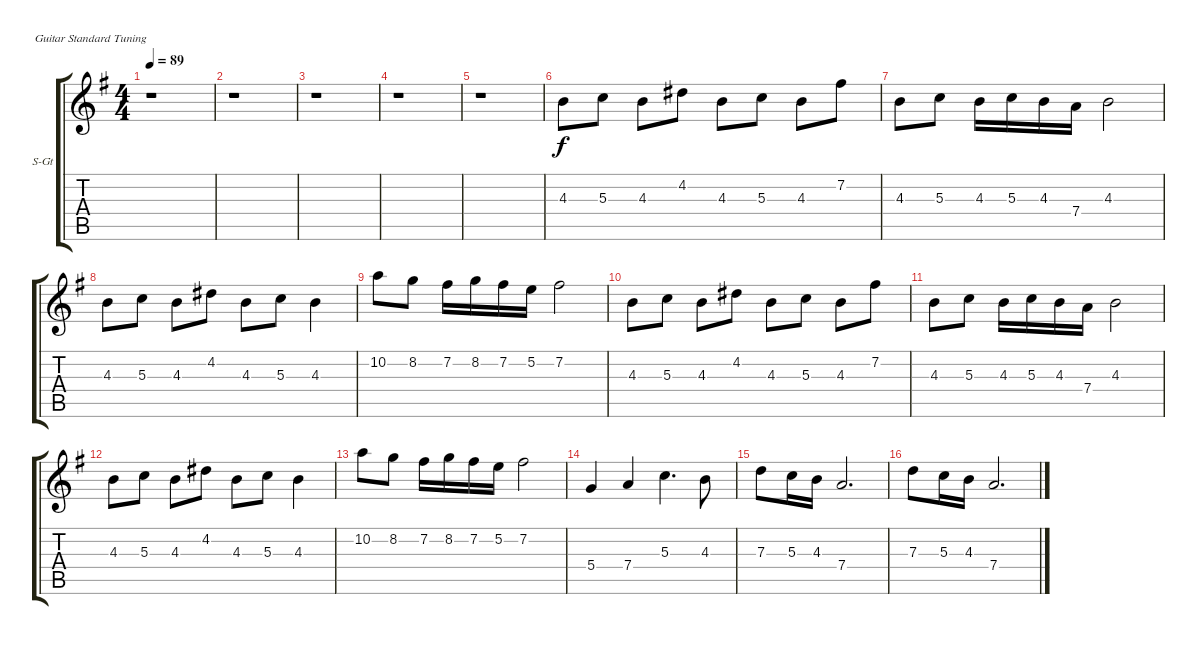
\bracketExtendMode groupsimilarinstruments
\firstSystemTrackNameOrientation horizontal
\otherSystemsTrackNameOrientation horizontal
\track ("Synth" "S-Gt") {instrument stringensemble2}
\staff {score tabs}
\tuning (E4 B3 G3 D3 A2 E2)
\displaytranspose 12
\ts (4 4)
\tempo 89
\clef g2
\scale
0.333333
\ks eminor
r.1{dy f} |
\scale
0.333333 r.1 |
\scale
0.333333 r.1 |
\scale
0.143852 r.1 |
\scale
0.143852 r.1 |
\scale
0.712297 4.3.8 5.3.8 4.3.8 4.2.8 4.3.8 5.3.8 4.3.8 7.2.8 |
\scale
0.292769 4.3.8 5.3.8 4.3.16 5.3.16 4.3.16 7.4.16 4.3.2 |
\scale
0.365079 4.3.8 5.3.8 4.3.8 4.2.8 4.3.8 5.3.8 4.3.4 |
\scale
0.342152 10.2.8 8.2.8 7.2.16 8.2.16 7.2.16 5.2.16 7.2.2 |
\scale
0.451471 4.3.8 5.3.8 4.3.8 4.2.8 4.3.8 5.3.8 4.3.8 7.2.8 |
\scale
0.244118 4.3.8 5.3.8 4.3.16 5.3.16 4.3.16 7.4.16 4.3.2 |
\scale
0.304412 4.3.8 5.3.8 4.3.8 4.2.8 4.3.8 5.3.8 4.3.4 |
\scale
0.449074 10.2.8 8.2.8 7.2.16 8.2.16 7.2.16 5.2.16 7.2.2 |
\scale
0.275463 5.4.4 7.4.4 5.3.4{d} 4.3.8 |
\scale
0.275463 7.3.8 5.3.16 4.3.16 7.4.2{d} |
\scale
0.333333 7.3.8 5.3.16 4.3.16 7.4.2{d}
